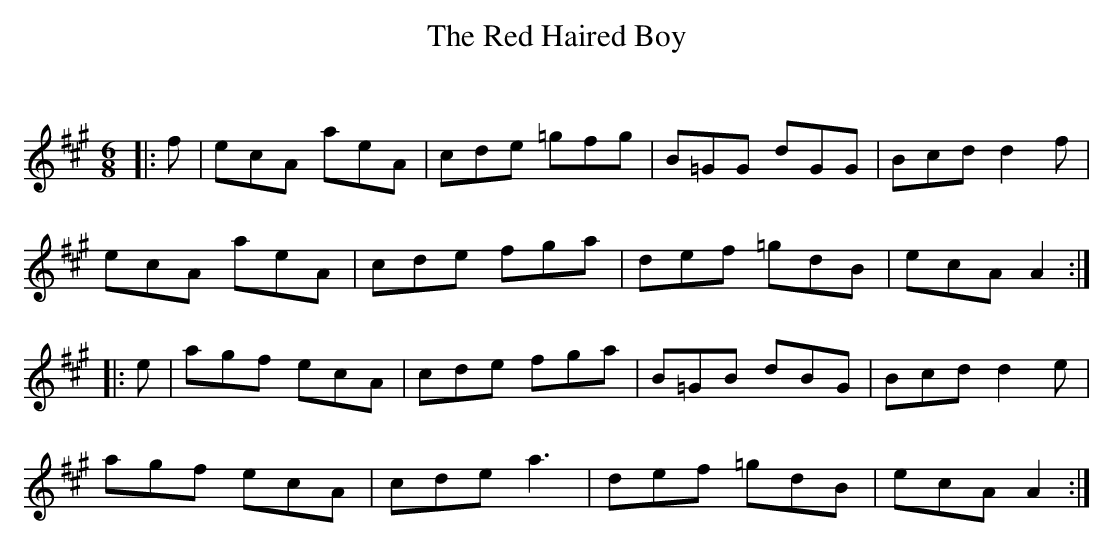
X:1
T: The Red Haired Boy
C:
Q:180
K:A
M:6/8
L:1/16
|:f2|e2c2A2 a2e2A2|c2d2e2 =g2f2g2|B2=G2G2 d2G2G2|B2c2d2 d4f2|
e2c2A2 a2e2A2|c2d2e2 f2g2a2|d2e2f2 =g2d2B2|e2c2A2 A4:|
|:e2|a2g2f2 e2c2A2|c2d2e2 f2g2a2|B2=G2B2 d2B2G2|B2c2d2 d4e2|
a2g2f2 e2c2A2|c2d2e2 a6|d2e2f2 =g2d2B2|e2c2A2 A4:|
